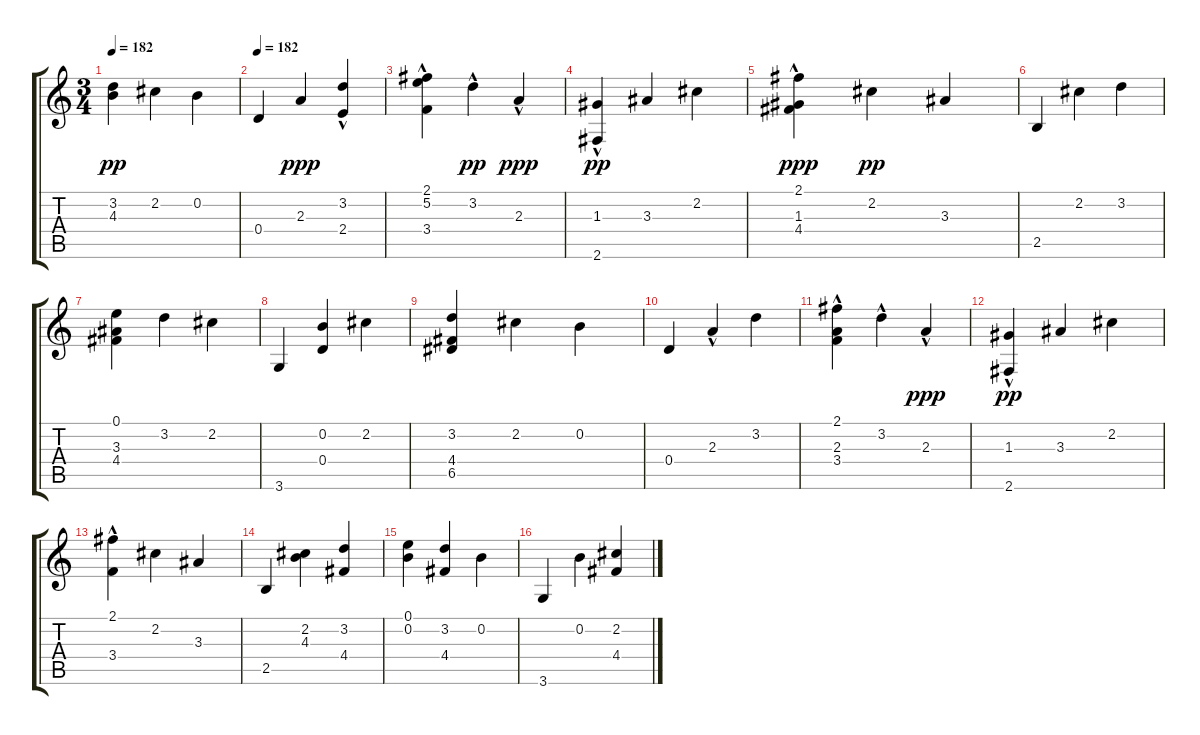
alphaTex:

\track "" {instrument acousticguitarnylon}
\staff {score tabs}
\tuning (E4 B3 G3 D3 A2 E2) {hide}
\ts (3 4)
\tempo 182
\clef g2
\ks c
(3.2 4.3).4{dy pp} 2.2.4 0.2.4 |
\tempo 182
0.4.4 2.3.4{dy ppp} (3.2{hac} 2.4).4 |
(2.1{hac} 5.2{hac} 3.4{hac}).4 3.2{hac}.4{dy pp} 2.3{hac}.4{dy ppp} |
(1.3{hac} 2.6).4{dy pp} 3.3.4 2.2.4 |
(2.1 1.3 4.4{hac}).4{dy ppp} 2.2.4{dy pp} 3.3.4 |
2.5.4 2.2.4 3.2.4 |
(0.1 3.3 4.4).4 3.2.4 2.2.4 |
3.6.4 (0.2 0.4).4 2.2.4 |
(3.2 4.4 6.5).4 2.2.4 0.2.4 |
0.4.4 2.3{hac}.4 3.2.4 |
(2.1{hac} 2.3 3.4).4 3.2{hac}.4 2.3{hac}.4{dy ppp} |
(1.3{hac} 2.6).4{dy pp} 3.3.4 2.2.4 |
(2.1 3.4{hac}).4 2.2.4 3.3.4 |
2.5.4 (2.2 4.3).4 (3.2 4.4).4 |
(0.1 0.2).4 (3.2 4.4).4 0.2.4 |
3.6.4 0.2.4 (2.2 4.4).4
